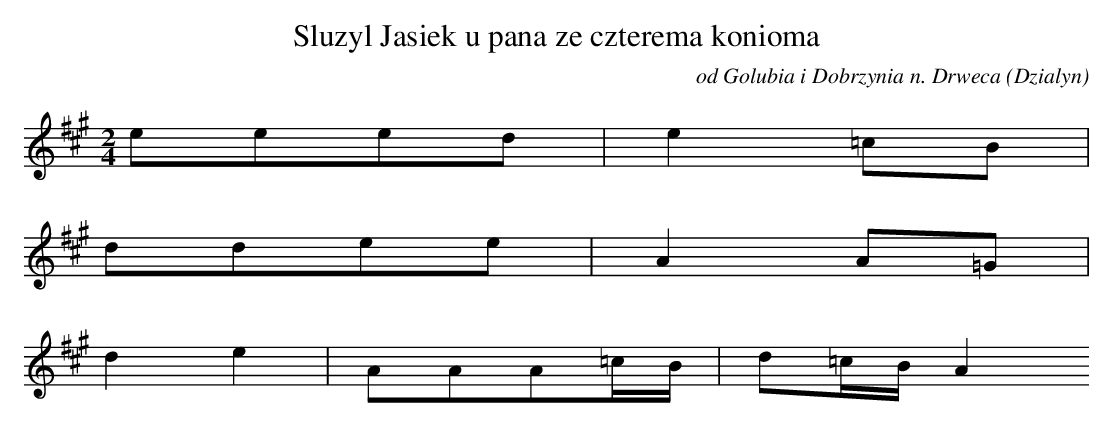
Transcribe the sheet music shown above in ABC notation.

X:1
T: Sluzyl Jasiek u pana ze czterema konioma
O: od Golubia i Dobrzynia n. Drweca (Dzialyn)
M: 2/4
L: 1/16
K: A
e2e2e2d2 | e4=c2B2 |
d2d2e2e2 | A4A2=G2 |
d4e4 | A2A2A2=cB | d2=cBA4
